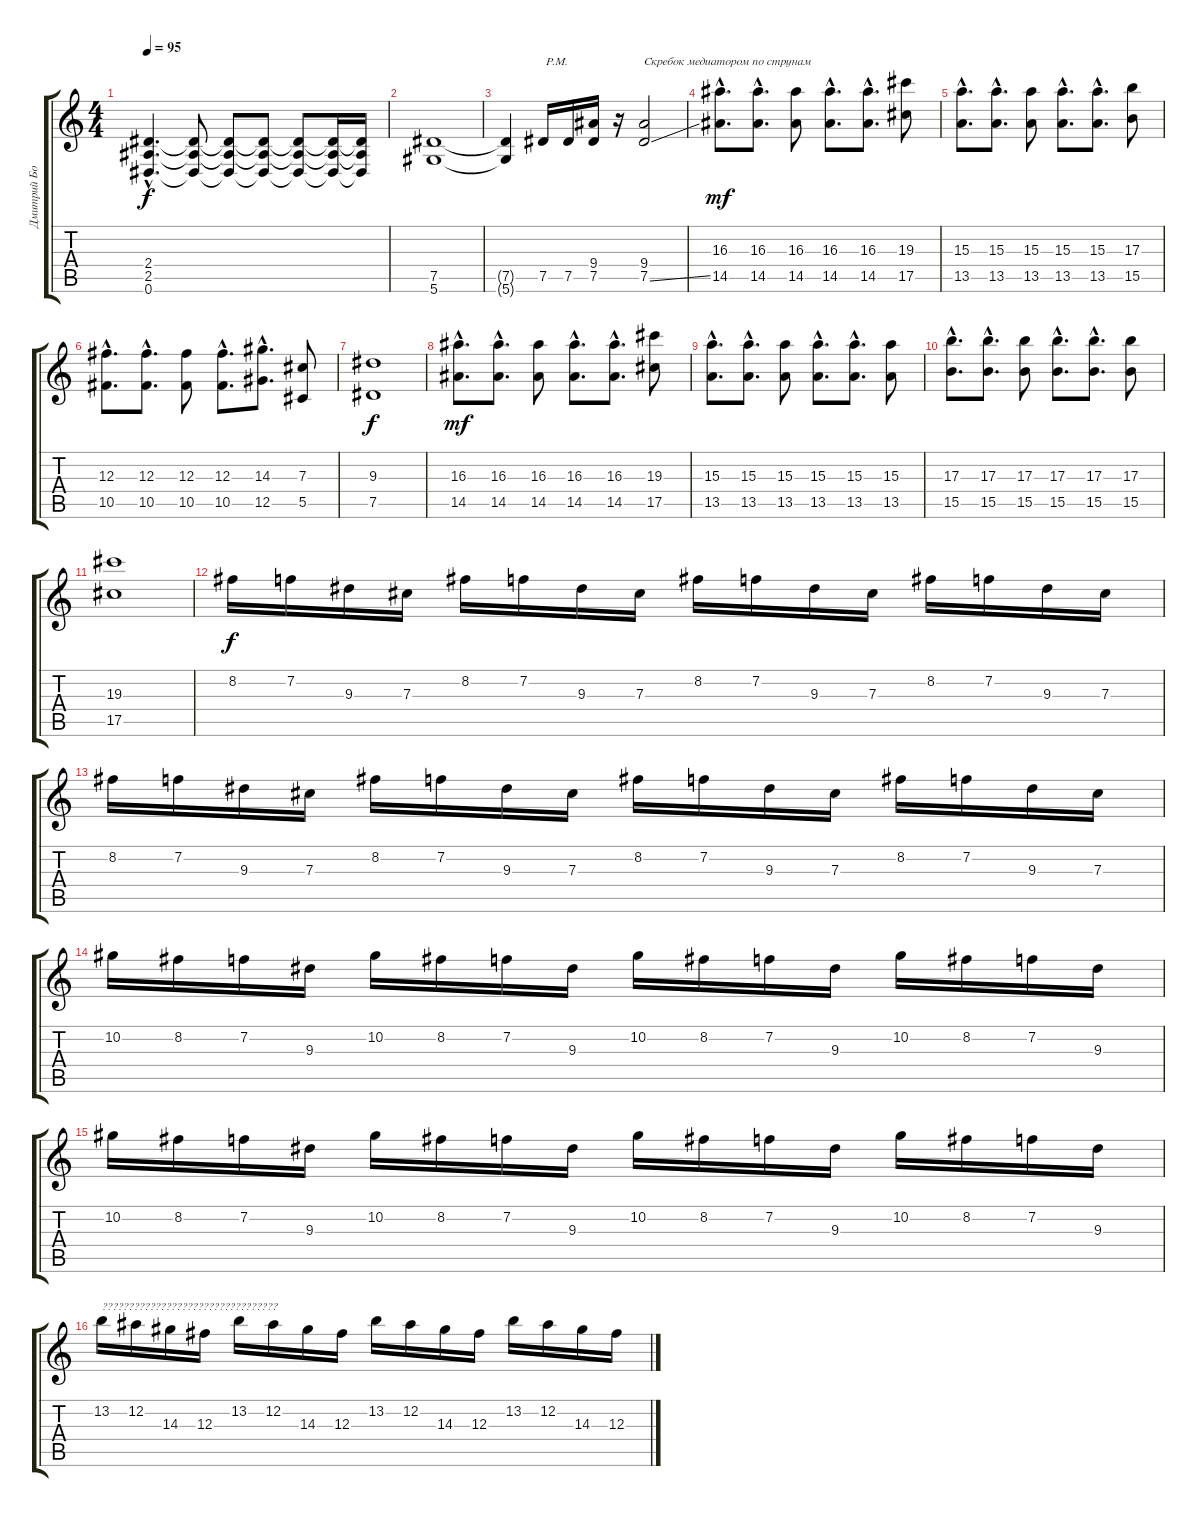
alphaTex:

\track ("Дмитрий Борисенков" "Дмитрий Бо") {instrument overdrivenguitar}
\staff {score tabs}
\tuning (Eb4 Bb3 Gb3 Db3 Ab2 Eb2) {hide}
\ts (4 4)
\tempo 95
\clef g2
\ks c
(2.4{hac t} 2.5{hac t} 0.6{hac t}).4{d dy f} (2.4{t} 2.5{t} 0.6{t}).8 (2.4{t} 2.5{t} 0.6{t}).8 (2.4{t} 2.5{t} 0.6{t}).8 (2.4{t} 2.5{t} 0.6{t}).8 (2.4{t} 2.5{t} 0.6{t}).16 (2.4{t} 2.5{t} 0.6{t}).16 |
(7.5 5.6).1 |
(7.5{t} 5.6{t}).4 7.5.16{txt " P.M."} 7.5.16 (9.4 7.5).16 r.16 (9.4 7.5{ss}).2{txt "Скребок медиатором по струнам"} |
(16.3{hac} 14.5{hac}).8{d dy mf} (16.3{hac} 14.5{hac}).8{d} (16.3 14.5).8 (16.3{hac} 14.5{hac}).8{d} (16.3{hac} 14.5{hac}).8{d} (19.3 17.5).8 |
(15.3{hac} 13.5{hac}).8{d} (15.3{hac} 13.5{hac}).8{d} (15.3 13.5).8 (15.3{hac} 13.5{hac}).8{d} (15.3{hac} 13.5{hac}).8{d} (17.3 15.5).8 |
(12.3{hac} 10.5{hac}).8{d} (12.3{hac} 10.5{hac}).8{d} (12.3 10.5).8 (12.3{hac} 10.5{hac}).8{d} (14.3{hac} 12.5{hac}).8{d} (7.3 5.5).8 |
(9.3 7.5).1{dy f} |
(16.3{hac} 14.5{hac}).8{d dy mf} (16.3{hac} 14.5{hac}).8{d} (16.3 14.5).8 (16.3{hac} 14.5{hac}).8{d} (16.3{hac} 14.5{hac}).8{d} (19.3 17.5).8 |
(15.3{hac} 13.5{hac}).8{d} (15.3{hac} 13.5{hac}).8{d} (15.3 13.5).8 (15.3{hac} 13.5{hac}).8{d} (15.3{hac} 13.5{hac}).8{d} (15.3 13.5).8 |
(17.3{hac} 15.5{hac}).8{d} (17.3{hac} 15.5{hac}).8{d} (17.3 15.5).8 (17.3{hac} 15.5{hac}).8{d} (17.3{hac} 15.5{hac}).8{d} (17.3 15.5).8 |
(19.3 17.5).1 |
8.2.16{dy f} 7.2.16 9.3.16 7.3.16 8.2.16 7.2.16 9.3.16 7.3.16 8.2.16 7.2.16 9.3.16 7.3.16 8.2.16 7.2.16 9.3.16 7.3.16 |
8.2.16 7.2.16 9.3.16 7.3.16 8.2.16 7.2.16 9.3.16 7.3.16 8.2.16 7.2.16 9.3.16 7.3.16 8.2.16 7.2.16 9.3.16 7.3.16 |
10.2.16 8.2.16 7.2.16 9.3.16 10.2.16 8.2.16 7.2.16 9.3.16 10.2.16 8.2.16 7.2.16 9.3.16 10.2.16 8.2.16 7.2.16 9.3.16 |
10.2.16 8.2.16 7.2.16 9.3.16 10.2.16 8.2.16 7.2.16 9.3.16 10.2.16 8.2.16 7.2.16 9.3.16 10.2.16 8.2.16 7.2.16 9.3.16 |
13.2.16{txt "?????????????????????????????????"} 12.2.16 14.3.16 12.3.16 13.2.16 12.2.16 14.3.16 12.3.16 13.2.16 12.2.16 14.3.16 12.3.16 13.2.16 12.2.16 14.3.16 12.3.16
